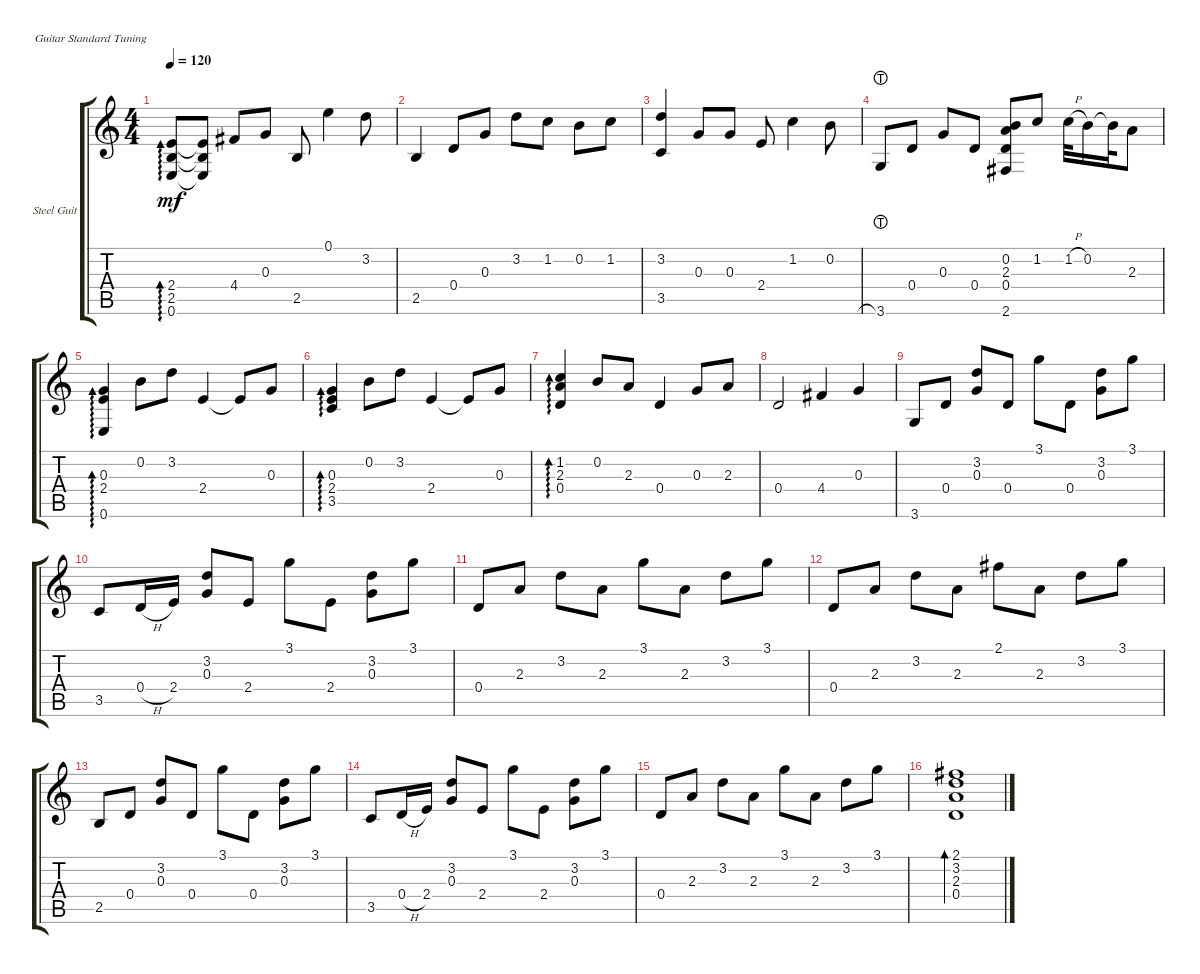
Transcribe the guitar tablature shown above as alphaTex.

\defaultSystemsLayout 4
\bracketExtendMode groupsimilarinstruments
\firstSystemTrackNameOrientation horizontal
\otherSystemsTrackNameOrientation horizontal
\track ("Steel Guitar" "Steel Guit") {instrument acousticguitarsteel}
\staff {score tabs}
\tuning (E4 B3 G3 D3 A2 E2)
\ts (4 4)
\tempo 120
\clef g2
\scale
1.00173
\ks c
(0.6 2.5 2.4).8{ad 0 dy mf instrument acousticguitarsteel} (0.6{t} 2.5{t} 2.4{t}).8 4.4.8 0.3.8 2.5.8 0.1.4 3.2.8 |
\scale
0.999262 2.5.4 0.4.8 0.3.8 3.2.8 1.2.8 0.2.8 1.2.8 |
\scale
0.998947 (3.5 3.2).4 0.3.8 0.3.8 2.4.8 1.2.4 0.2.8 |
3.6{lht}.8 0.4.8 0.3.8 0.4.8 (2.6 0.4 2.3 0.2).8 1.2.8 1.2{h}.32 0.2.16 0.2{t}.32 2.3.8 |
(0.6 2.4 0.3).4{ad 0} 0.2.8 3.2.8 2.4.4 2.4{t}.8 0.3.8 |
(0.3 3.5 2.4).4{ad 0} 0.2.8 3.2.8 2.4.4 2.4{t}.8 0.3.8 |
(1.2 0.4 2.3).4{ad 0} 0.2.8 2.3.8 0.4.4 0.3.8 2.3.8 |
0.4.2 4.4.4 0.3.4 |
3.6.8 0.4.8 (0.3 3.2).8 0.4.8 3.1.8 0.4.8 (0.3 3.2).8 3.1.8 |
3.5.8 0.4{h}.16 2.4.16 (0.3 3.2).8 2.4.8 3.1.8 2.4.8 (0.3 3.2).8 3.1.8 |
0.4.8 2.3.8 3.2.8 2.3.8 3.1.8 2.3.8 3.2.8 3.1.8 |
0.4.8 2.3.8 3.2.8 2.3.8 2.1.8 2.3.8 3.2.8 3.1.8 |
2.5.8 0.4.8 (0.3 3.2).8 0.4.8 3.1.8 0.4.8 (0.3 3.2).8 3.1.8 |
3.5.8 0.4{h}.16 2.4.16 (0.3 3.2).8 2.4.8 3.1.8 2.4.8 (0.3 3.2).8 3.1.8 |
0.4.8 2.3.8 3.2.8 2.3.8 3.1.8 2.3.8 3.2.8 3.1.8 |
(0.4 2.3 3.2 2.1).1{bd 144}
